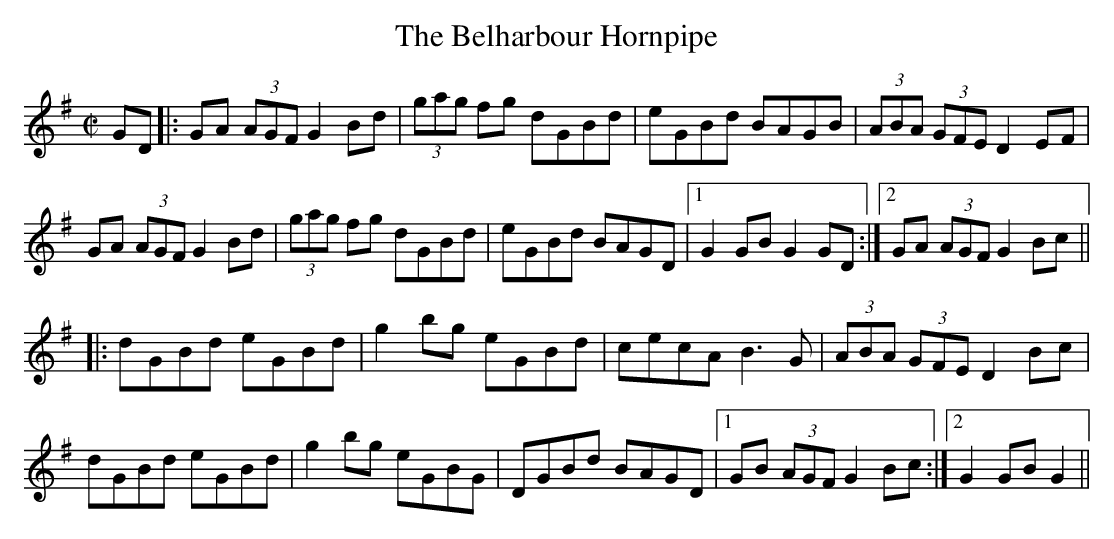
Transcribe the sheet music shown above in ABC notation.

X:1
T:Belharbour Hornpipe, The
M:C|
K:G
GD|:GA (3AGF G2Bd|(3gag fg dGBd|eGBd BAGB|(3ABA (3GFE D2EF|
GA (3AGF G2Bd|(3gag fg dGBd|eGBd BAGD|1 G2GB G2GD:|2 GA (3AGF G2Bc||
|:dGBd eGBd|g2bg eGBd|cecA B3G|(3ABA (3GFE D2Bc|
dGBd eGBd|g2bg eGBG|DGBd BAGD|1 GB (3AGF G2Bc:|2 G2GB G2||
